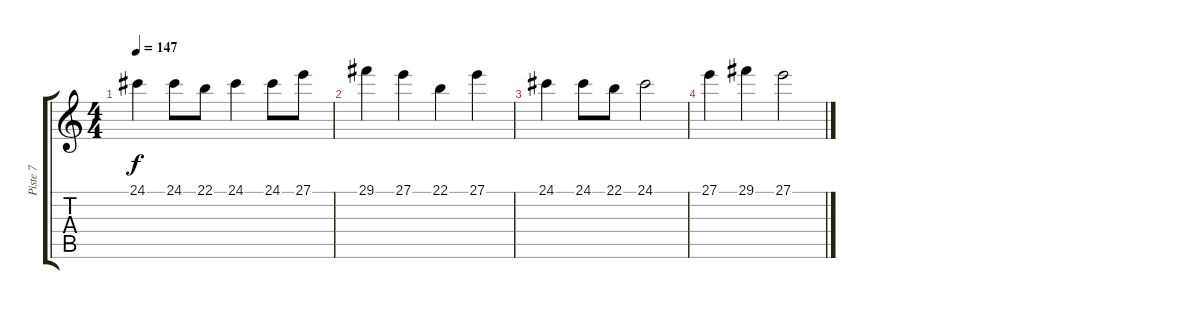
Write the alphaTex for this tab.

\track ("Piste 7" "Piste 7") {instrument choiraahs}
\staff {score tabs}
\tuning (Db4 Ab3 E3 B2 Gb2 Db2) {hide}
\ts (4 4)
\tempo 147
\clef g2
\ks c
24.1.4{dy f volume 4 instrument synthstrings1} 24.1.8 22.1.8 24.1.4 24.1.8 27.1.8 |
29.1.4 27.1.4 22.1.4 27.1.4 |
24.1.4 24.1.8 22.1.8 24.1.2 |
27.1.4 29.1.4 27.1.2
